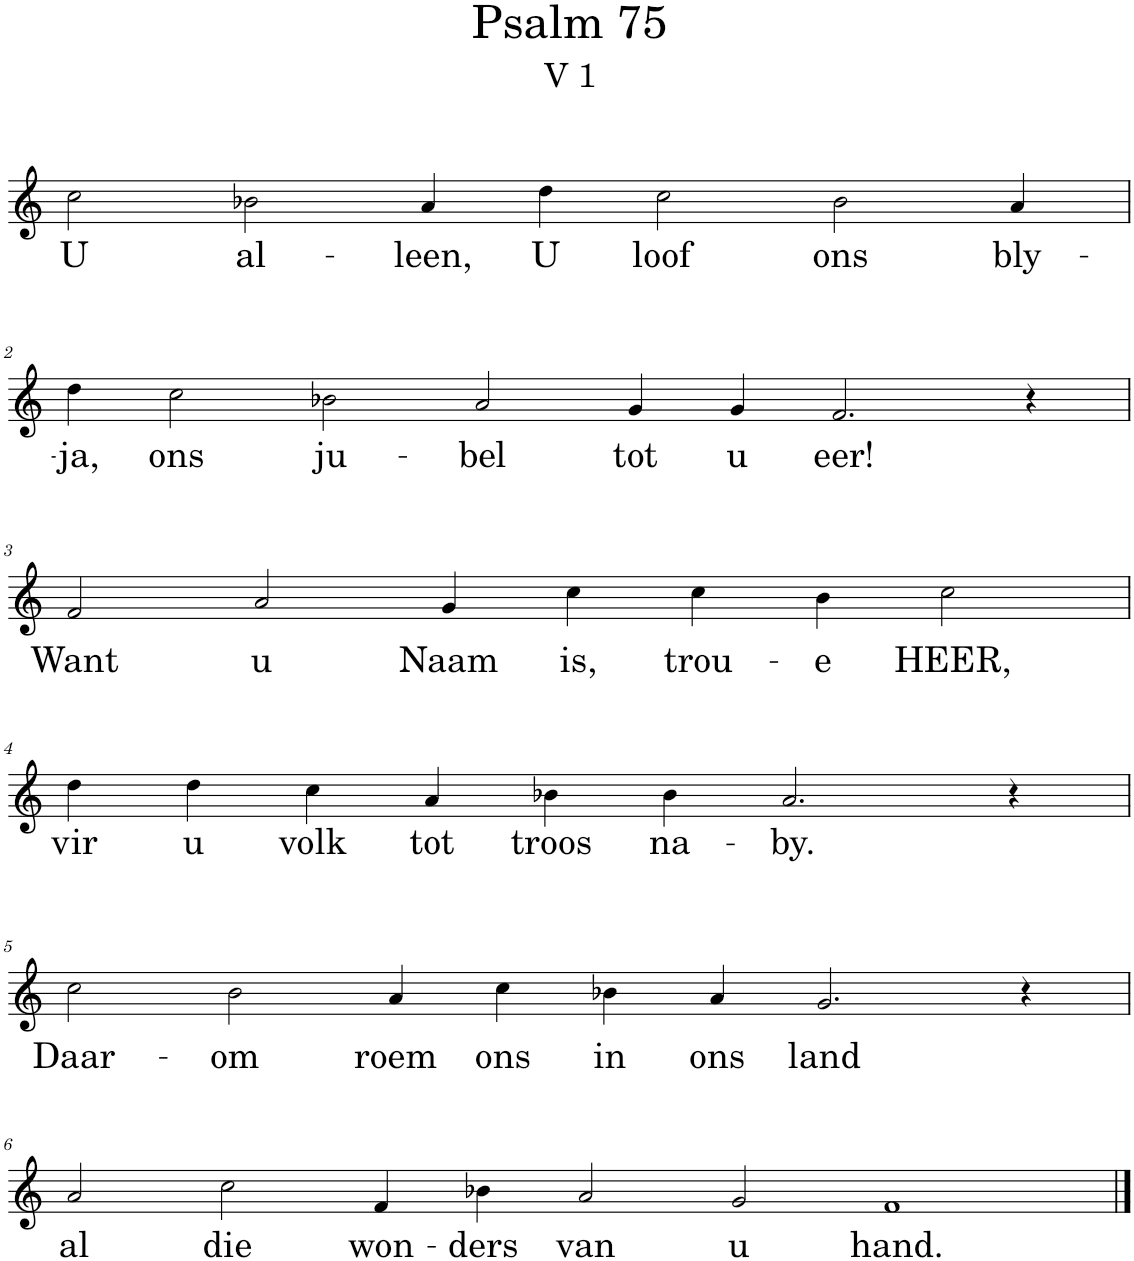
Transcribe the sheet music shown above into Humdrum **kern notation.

**kern	**text
*part1	*part1
*staff1	*staff1
*I"Pipe Organ	*
*I'Org.	*
*clefG2	*
*k[]	*
*M11/4	*
=1	=1
!	!LO:LY:b
2cc\	U
!	!LO:LY:b
2b-X\	al-
!	!LO:LY:b
4a/	-leen,
!	!LO:LY:b
4dd\	U
!	!LO:LY:b
2cc\	loof
!	!LO:LY:b
2b-\	ons
!	!LO:LY:b
4a/	bly-
!!LO:LB:g=z
=2	=2
*M13/4	*
!	!LO:LY:b
4dd\	-ja,
!	!LO:LY:b
2cc\	ons
!	!LO:LY:b
2b-X\	ju-
!	!LO:LY:b
2a/	-bel
!	!LO:LY:b
4g/	tot
!	!LO:LY:b
4g/	u
!	!LO:LY:b
2.f/	eer!
4r	.
!!LO:LB:g=z
=3	=3
*M10/4	*
!	!LO:LY:b
2f/	Want
!	!LO:LY:b
2a/	u
!	!LO:LY:b
4g/	Naam
!	!LO:LY:b
4cc\	is,
!	!LO:LY:b
4cc\	trou-
!	!LO:LY:b
4b\	-e
!	!LO:LY:b
2cc\	HEER,
!!LO:LB:g=z
=4	=4
!	!LO:LY:b
4dd\	vir
!	!LO:LY:b
4dd\	u
!	!LO:LY:b
4cc\	volk
!	!LO:LY:b
4a/	tot
!	!LO:LY:b
4b-X\	troos
!	!LO:LY:b
4b-\	na-
!	!LO:LY:b
2.a/	-by.
4r	.
!!LO:LB:g=z
=5	=5
*M12/4	*
!	!LO:LY:b
2cc\	Daar-
!	!LO:LY:b
2b\	-om
!	!LO:LY:b
4a/	roem
!	!LO:LY:b
4cc\	ons
!	!LO:LY:b
4b-X\	in
!	!LO:LY:b
4a/	ons
!	!LO:LY:b
2.g/	land
4r	.
!!LO:LB:g=z
=6	=6
*M14/4	*
!	!LO:LY:b
2a/	al
!	!LO:LY:b
2cc\	die
!	!LO:LY:b
4f/	won-
!	!LO:LY:b
4b-X\	-ders
!	!LO:LY:b
2a/	van
!	!LO:LY:b
2g/	u
!	!LO:LY:b
1f	hand.
==	==
*-	*-
